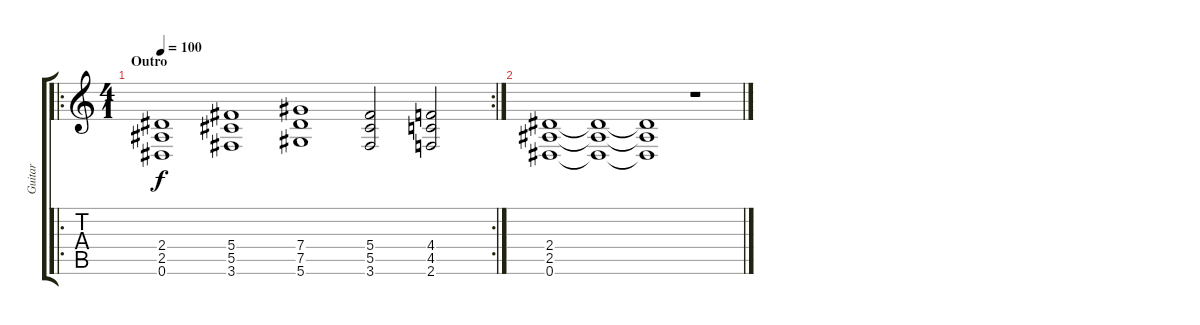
\track ("Guitar" "Guitar") {instrument electricguitarclean}
\staff {score tabs}
\tuning (Eb4 Bb3 Gb3 Db3 Ab2 Eb2) {hide}
\ro
\rc 2
\ts (4 1)
\section ("" "Outro")
\tempo 100
\clef g2
\ks c
(2.4 2.5 0.6).1{dy f instrument distortionguitar} (5.4 5.5 3.6).1 (7.4 7.5 5.6).1 (5.4 5.5 3.6).2 (4.4 4.5 2.6).2 |
(2.4 2.5 0.6).1 (2.4{t} 2.5{t} 0.6{t}).1 (2.4{t} 2.5{t} 0.6{t}).1 r.1
